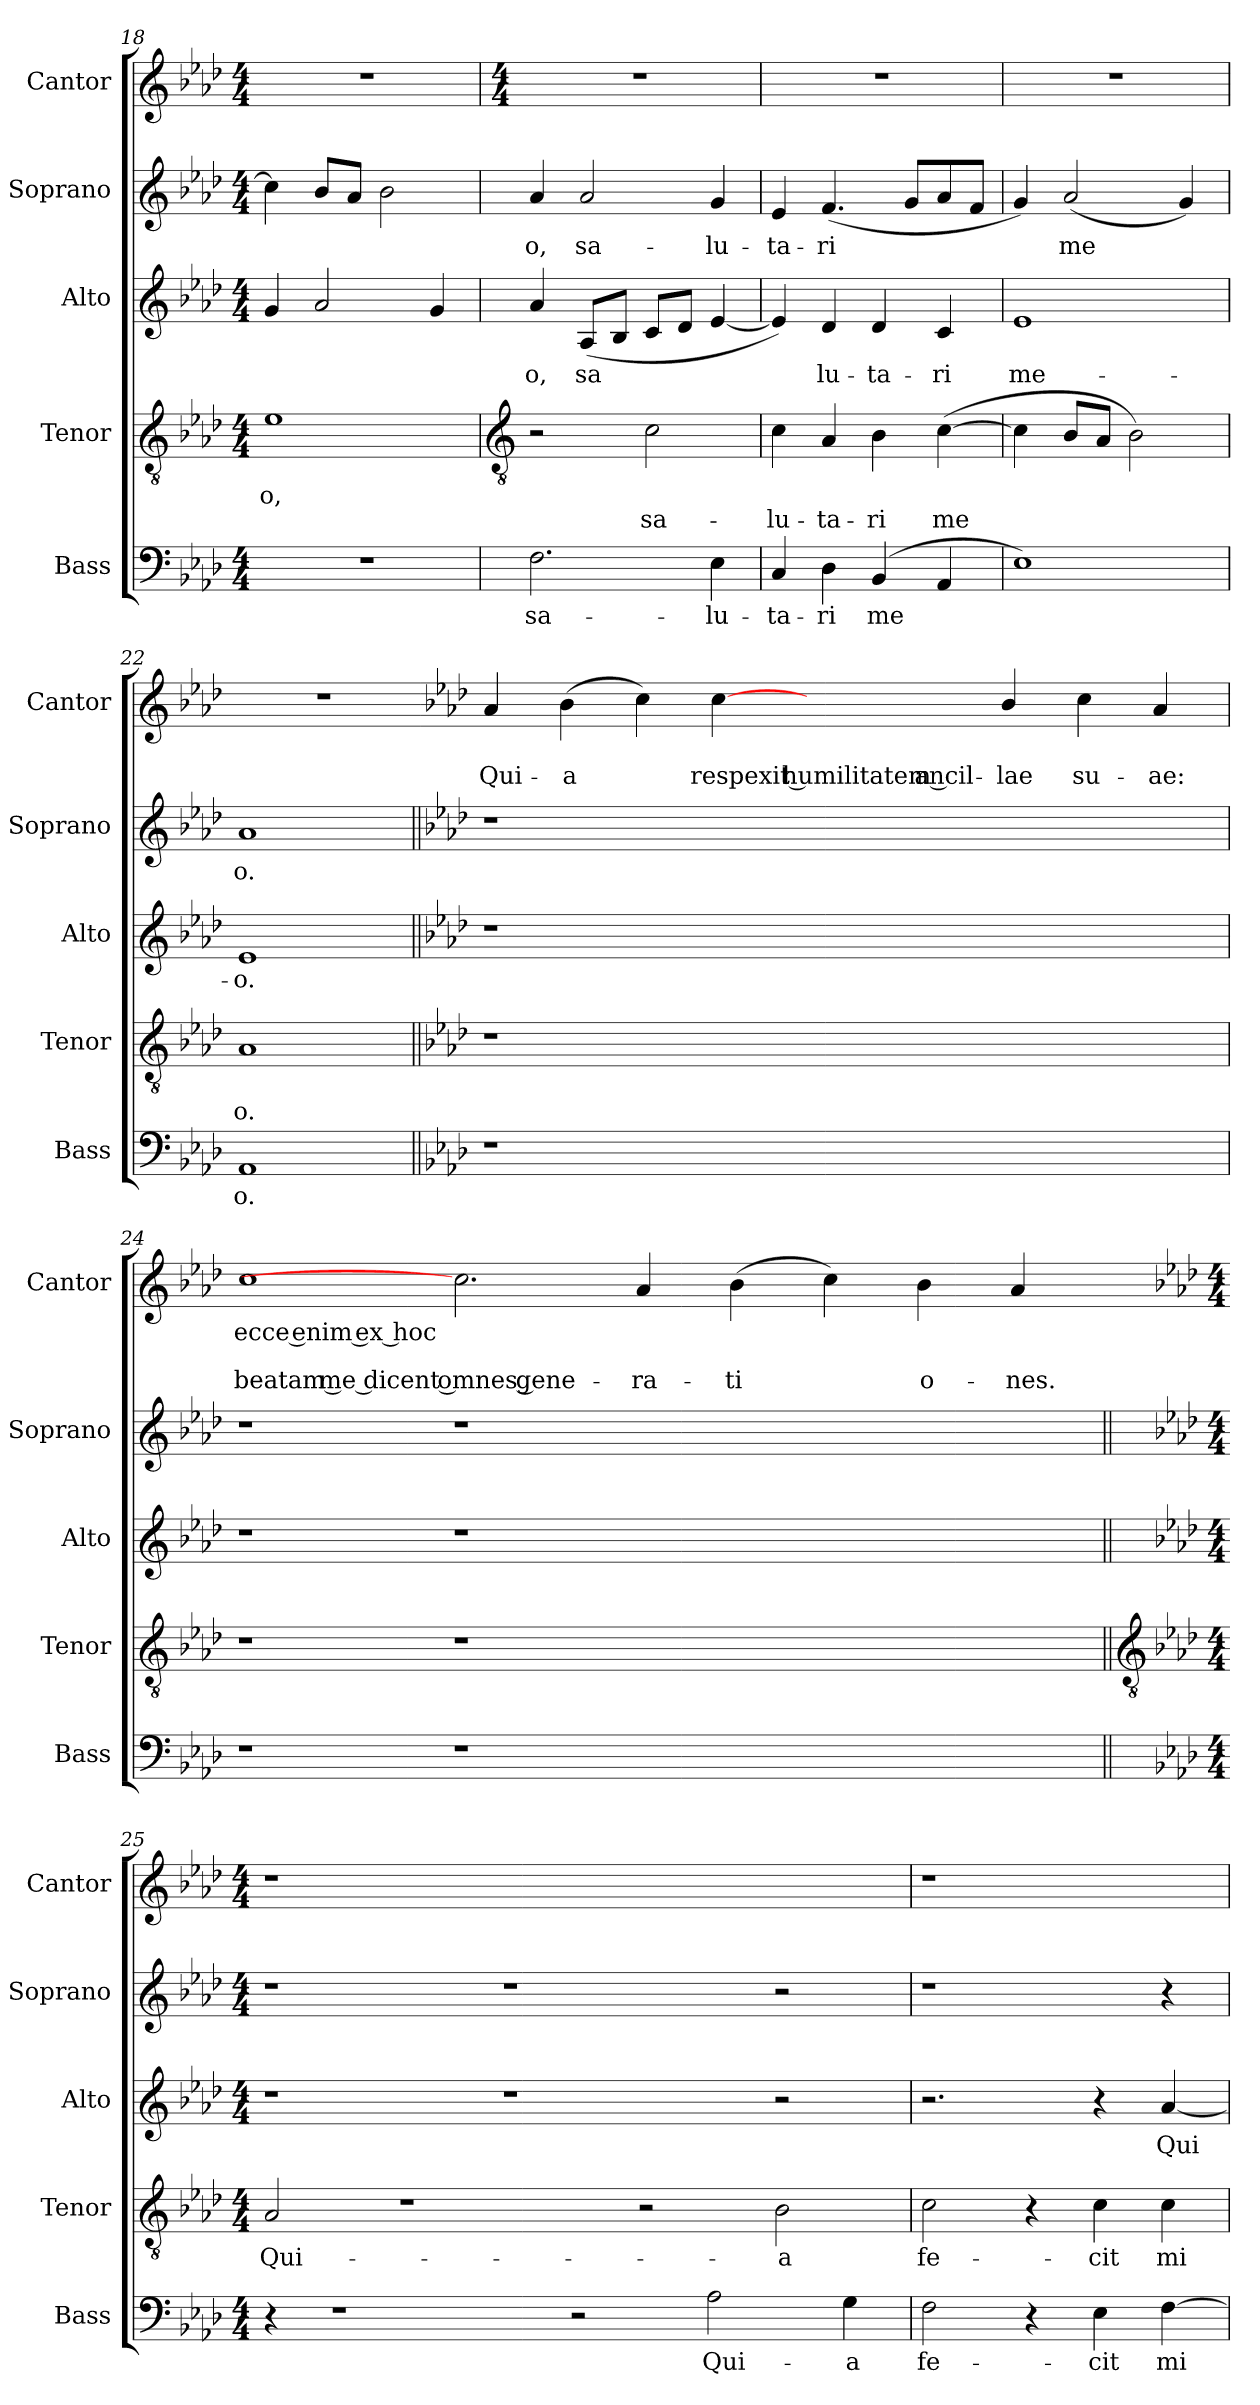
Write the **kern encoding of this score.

**kern	**text	**kern	**text	**text	**kern	**text	**kern	**text	**kern	**text	**text	**text
*part5	*part5	*part4	*part4	*part4	*part3	*part3	*part2	*part2	*part1	*part1	*part1	*part1
*staff5	*staff5	*staff4	*staff4	*staff4	*staff3	*staff3	*staff2	*staff2	*staff1	*staff1	*staff1	*staff1
*I"Bass	*	*I"Tenor	*	*	*I"Alto	*	*I"Soprano	*	*I"Cantor	*	*	*
*I'Bass	*	*I'Tenor	*	*	*I'Alto	*	*I'Soprano	*	*I'Cantor	*	*	*
*clefF4	*	*clefGv2	*	*	*clefG2	*	*clefG2	*	*clefG2	*	*	*
*k[b-e-a-d-]	*	*k[b-e-a-d-]	*	*	*k[b-e-a-d-]	*	*k[b-e-a-d-]	*	*k[b-e-a-d-]	*	*	*
*A-:	*	*A-:	*	*	*A-:	*	*A-:	*	*A-:	*	*	*
*M4/4	*	*M4/4	*	*	*M4/4	*	*M4/4	*	*M4/4	*	*	*
=18	=18	=18	=18	=18	=18	=18	=18	=18	=18	=18	=18	=18
!	!	!	!LO:LY:b	!	!	!	!	!	!	!	!	!
1r	.	1e-	o,	.	4g	.	4cc]	.	1r	.	.	.
.	.	.	.	.	2a-	.	8b-L	.	.	.	.	.
.	.	.	.	.	.	.	8a-J	.	.	.	.	.
.	.	.	.	.	.	.	2b-	.	.	.	.	.
.	.	.	.	.	4g	.	.	.	.	.	.	.
!!LO:LB:g=z
=19	=19	=19	=19	=19	=19	=19	=19	=19	=19	=19	=19	=19
*	*	*clefGv2	*	*	*	*	*	*	*	*	*	*
*	*	*	*	*	*	*	*	*	*M4/4	*	*	*
!	!LO:LY:b	!	!	!	!	!LO:LY:b	!	!LO:LY:b	!	!	!	!
2.F	sa-	2r	.	.	4a-	o,	4a-	o,	1r	.	.	.
!	!	!	!	!	!	!LO:LY:b	!	!LO:LY:b	!	!	!	!
.	.	.	.	.	(<8A-L	sa	2a-	sa-	.	.	.	.
.	.	.	.	.	8B-J	.	.	.	.	.	.	.
!	!	!	!	!LO:LY:b	!	!	!	!	!	!	!	!
.	.	2c	.	sa-	8cL	.	.	.	.	.	.	.
.	.	.	.	.	8d-J	.	.	.	.	.	.	.
!	!LO:LY:b	!	!	!	!	!	!	!LO:LY:b	!	!	!	!
4E-	-lu-	.	.	.	[4e-	.	4g	-lu-	.	.	.	.
=20	=20	=20	=20	=20	=20	=20	=20	=20	=20	=20	=20	=20
!	!LO:LY:b	!	!	!LO:LY:b	!	!	!	!LO:LY:b	!	!	!	!
4C	-ta-	4c	.	-lu-	4e-])	.	4e-	-ta-	1r	.	.	.
!	!LO:LY:b	!	!	!LO:LY:b	!	!LO:LY:b	!	!LO:LY:b	!	!	!	!
4D-	-ri	4A-	.	-ta-	4d-	lu-	(<4.f	-ri	.	.	.	.
!	!LO:LY:b	!	!	!LO:LY:b	!	!LO:LY:b	!	!	!	!	!	!
(<4BB-	me	4B-	.	-ri	4d-	-ta-	.	.	.	.	.	.
.	.	.	.	.	.	.	8gL	.	.	.	.	.
!	!	!	!	!LO:LY:b	!	!LO:LY:b	!	!	!	!	!	!
4AA-	.	(>[4c	.	me	4c	-ri	8a-	.	.	.	.	.
.	.	.	.	.	.	.	8fJ	.	.	.	.	.
=21	=21	=21	=21	=21	=21	=21	=21	=21	=21	=21	=21	=21
!	!	!	!	!	!	!LO:LY:b	!	!	!	!	!	!
1E-)	.	4c]	.	.	1e-	me-	4g)	.	1r	.	.	.
!	!	!	!	!	!	!	!	!LO:LY:b	!	!	!	!
.	.	8B-L	.	.	.	.	(<2a-	me	.	.	.	.
.	.	8A-J	.	.	.	.	.	.	.	.	.	.
.	.	2B-)	.	.	.	.	.	.	.	.	.	.
.	.	.	.	.	.	.	4g)	.	.	.	.	.
=22	=22	=22	=22	=22	=22	=22	=22	=22	=22	=22	=22	=22
!	!LO:LY:b	!	!	!LO:LY:b	!	!LO:LY:b	!	!LO:LY:b	!	!	!	!
1AA-	o.	1A-	.	o.	1e-	-o.	1a-	o.	1r	.	.	.
!!LO:LB:g=z
=23||	=23	=23||	=23	=23	=23||	=23	=23||	=23	=23	=23	=23	=23
*	*	*	*	*	*	*	*	*	*k[b-e-a-d-]	*	*	*
*	*	*	*	*	*	*	*	*	*A-:	*	*	*
!	!	!	!	!	!	!	!	!	!	!	!LO:LY:b	!
1r	.	1r	.	.	1r	.	1r	.	4a-	.	Qui-	.
!	!	!	!	!	!	!	!	!	!	!	!LO:LY:b	!
.	.	.	.	.	.	.	.	.	(>4b-	.	-a	.
.	.	.	.	.	.	.	.	.	4cc)	.	.	.
!	!	!	!	!	!	!	!	!	!	!	!LO:LY:b	!
.	.	.	.	.	.	.	.	.	[4cc	.	respexit humilitatem ancil-	.
1.ryy	.	1.ryy	.	.	1.ryy	.	1.ryy	.	2.ryy	.	.	.
!	!	!	!	!	!	!	!	!	!	!	!LO:LY:b	!
.	.	.	.	.	.	.	.	.	4b-/	.	-lae	.
!	!	!	!	!	!	!	!	!	!	!	!LO:LY:b	!
.	.	.	.	.	.	.	.	.	4cc	.	su-	.
!	!	!	!	!	!	!	!	!	!	!	!LO:LY:b	!
.	.	.	.	.	.	.	.	.	4a-	.	-ae:	.
=24	=24	=24	=24	=24	=24	=24	=24	=24	=24	=24	=24	=24
!	!	!	!	!	!	!	!	!	!	!LO:LY:b	!	!LO:LY:b
1r	.	1r	.	.	1r	.	1r	.	1cc	ecce enim ex hoc	.	beatam me dicent omnes gene-
1r	.	1r	.	.	1r	.	1r	.	2.cc]	.	.	.
!	!	!	!	!	!	!	!	!	!	!	!	!LO:LY:b
.	.	.	.	.	.	.	.	.	4a-	.	.	-ra-
!	!	!	!	!	!	!	!	!	!	!	!	!LO:LY:b
1ryy	.	1ryy	.	.	1ryy	.	1ryy	.	(>4b-	.	.	-ti
.	.	.	.	.	.	.	.	.	4cc)	.	.	.
!	!	!	!	!	!	!	!	!	!	!	!	!LO:LY:b
.	.	.	.	.	.	.	.	.	4b-	.	.	o-
!	!	!	!	!	!	!	!	!	!	!	!	!LO:LY:b
.	.	.	.	.	.	.	.	.	4a-	.	.	-nes.
!!LO:LB:g=z
=25||	=25-	=25||	=25-	=25-	=25||	=25-	=25||	=25-	=25-	=25-	=25-	=25-
*	*	*clefGv2	*	*	*	*	*	*	*	*	*	*
*k[b-e-a-d-]	*	*k[b-e-a-d-]	*	*	*k[b-e-a-d-]	*	*k[b-e-a-d-]	*	*	*	*	*
*A-:	*	*A-:	*	*	*A-:	*	*A-:	*	*	*	*	*
*M4/4	*	*M4/4	*	*	*M4/4	*	*M4/4	*	*M4/4	*	*	*
!	!	!	!LO:LY:b	!	!	!	!	!	!	!	!	!
4r	.	2A-	Qui-	.	1r	.	1r	.	1r	.	.	.
1r	.	.	.	.	.	.	.	.	.	.	.	.
.	.	1r	.	.	.	.	.	.	.	.	.	.
.	.	.	.	.	1r	.	1r	.	1.ryy	.	.	.
2r	.	.	.	.	.	.	.	.	.	.	.	.
.	.	2r	.	.	.	.	.	.	.	.	.	.
!	!LO:LY:b	!	!	!	!	!	!	!	!	!	!	!
2A-	Qui-	.	.	.	.	.	.	.	.	.	.	.
!	!	!	!LO:LY:b	!	!	!	!	!	!	!	!	!
.	.	2B-	-a	.	2r	.	2r	.	.	.	.	.
!	!LO:LY:b	!	!	!	!	!	!	!	!	!	!	!
4G	-a	.	.	.	.	.	.	.	.	.	.	.
=26	=26	=26	=26	=26	=26	=26	=26	=26	=26	=26	=26	=26
!	!LO:LY:b	!	!LO:LY:b	!	!	!	!	!	!	!	!	!
2F	fe-	2c	fe-	.	2.r	.	1r	.	1r	.	.	.
4r	.	4r	.	.	.	.	.	.	.	.	.	.
!	!LO:LY:b	!	!LO:LY:b	!	!	!	!	!	!	!	!	!
4E-	-cit	4c	-cit	.	4r	.	.	.	.	.	.	.
!	!LO:LY:b	!	!LO:LY:b	!	!	!LO:LY:b	!	!	!	!	!	!
[4F	mi	4c	mi-	.	[4a-	Qui	4r	.	4ryy	.	.	.
=	=	=	=	=	=	=	=	=	=	=	=	=
*-	*-	*-	*-	*-	*-	*-	*-	*-	*-	*-	*-	*-
